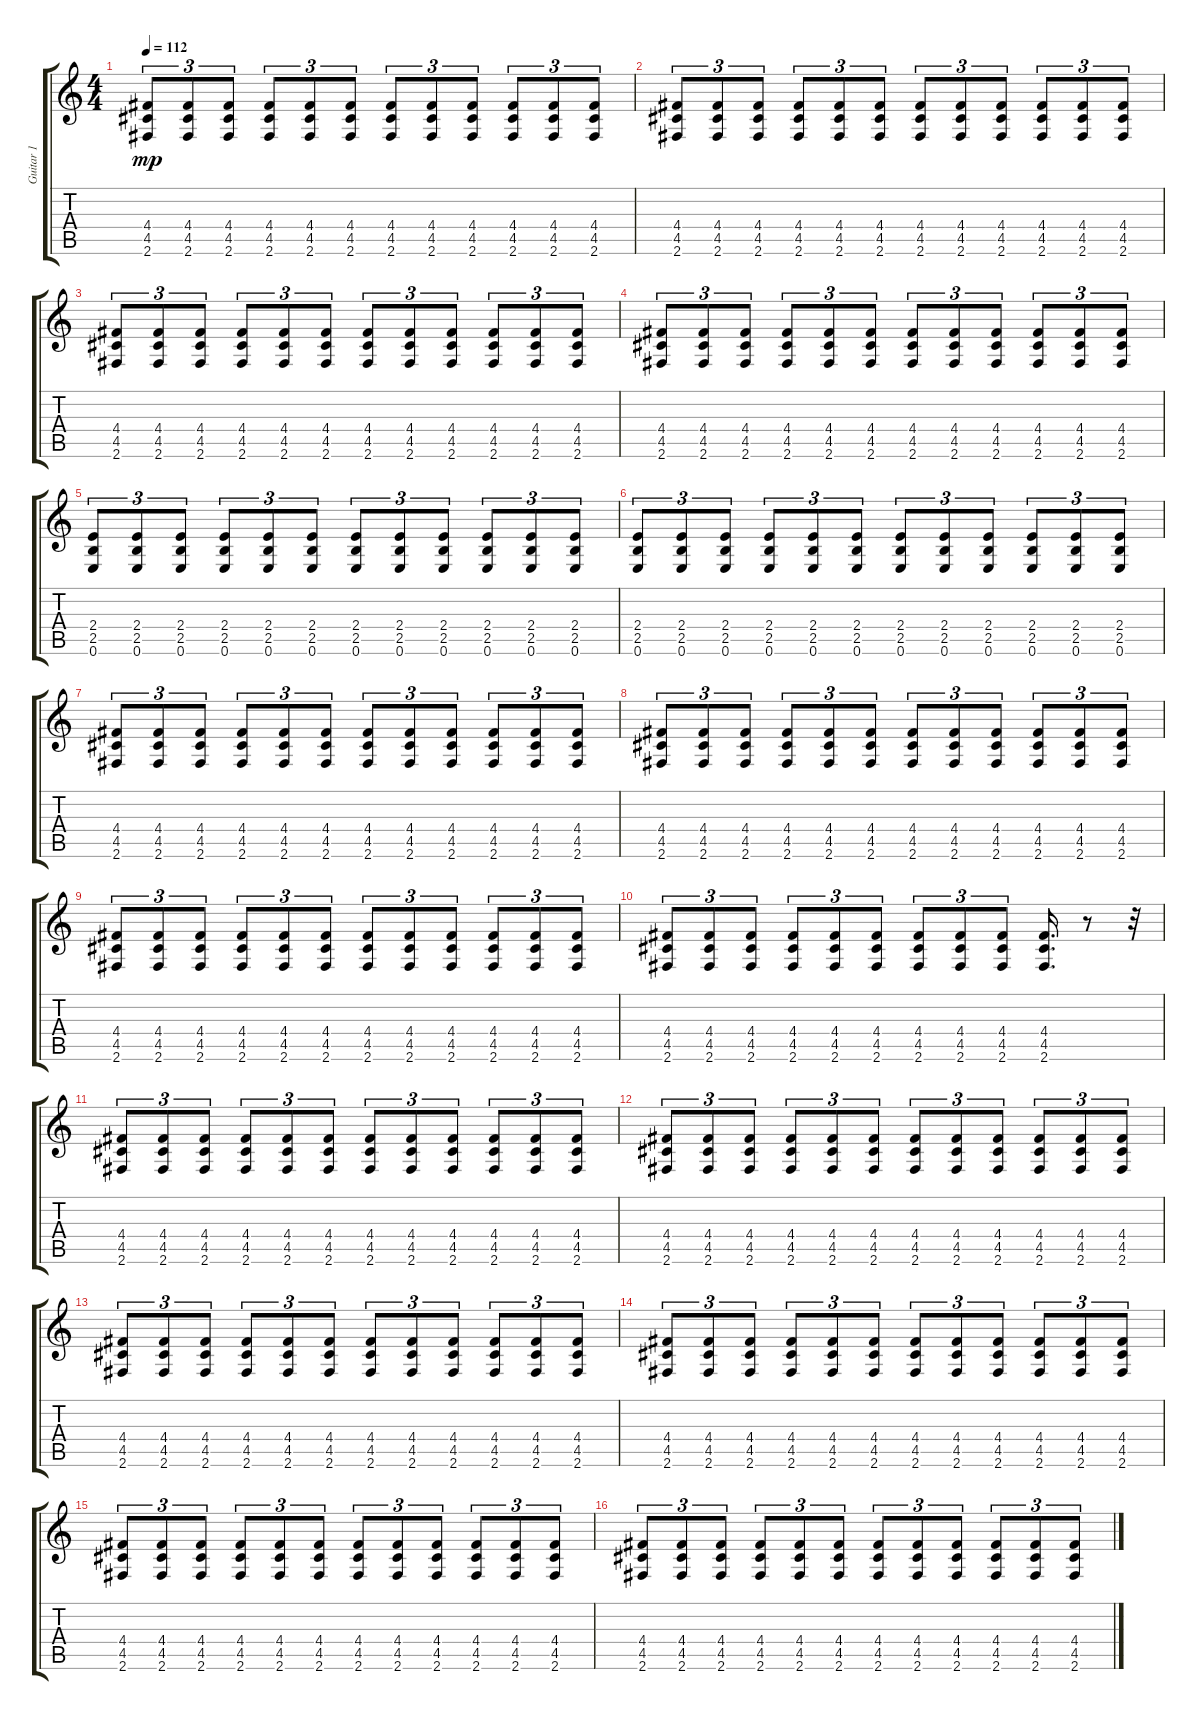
\track ("Guitar 1" "Guitar 1") {instrument overdrivenguitar}
\staff {score tabs}
\tuning (E4 B3 G3 D3 A2 E2) {hide}
\ts (4 4)
\tempo 112
\clef g2
\ks c
(4.4 4.5 2.6).8{tu (3 2) dy mp} (4.4 4.5 2.6).8{tu (3 2)} (4.4 4.5 2.6).8{tu (3 2)} (4.4 4.5 2.6).8{tu (3 2)} (4.4 4.5 2.6).8{tu (3 2)} (4.4 4.5 2.6).8{tu (3 2)} (4.4 4.5 2.6).8{tu (3 2)} (4.4 4.5 2.6).8{tu (3 2)} (4.4 4.5 2.6).8{tu (3 2)} (4.4 4.5 2.6).8{tu (3 2)} (4.4 4.5 2.6).8{tu (3 2)} (4.4 4.5 2.6).8{tu (3 2)} |
(4.4 4.5 2.6).8{tu (3 2)} (4.4 4.5 2.6).8{tu (3 2)} (4.4 4.5 2.6).8{tu (3 2)} (4.4 4.5 2.6).8{tu (3 2)} (4.4 4.5 2.6).8{tu (3 2)} (4.4 4.5 2.6).8{tu (3 2)} (4.4 4.5 2.6).8{tu (3 2)} (4.4 4.5 2.6).8{tu (3 2)} (4.4 4.5 2.6).8{tu (3 2)} (4.4 4.5 2.6).8{tu (3 2)} (4.4 4.5 2.6).8{tu (3 2)} (4.4 4.5 2.6).8{tu (3 2)} |
(4.4 4.5 2.6).8{tu (3 2)} (4.4 4.5 2.6).8{tu (3 2)} (4.4 4.5 2.6).8{tu (3 2)} (4.4 4.5 2.6).8{tu (3 2)} (4.4 4.5 2.6).8{tu (3 2)} (4.4 4.5 2.6).8{tu (3 2)} (4.4 4.5 2.6).8{tu (3 2)} (4.4 4.5 2.6).8{tu (3 2)} (4.4 4.5 2.6).8{tu (3 2)} (4.4 4.5 2.6).8{tu (3 2)} (4.4 4.5 2.6).8{tu (3 2)} (4.4 4.5 2.6).8{tu (3 2)} |
(4.4 4.5 2.6).8{tu (3 2)} (4.4 4.5 2.6).8{tu (3 2)} (4.4 4.5 2.6).8{tu (3 2)} (4.4 4.5 2.6).8{tu (3 2)} (4.4 4.5 2.6).8{tu (3 2)} (4.4 4.5 2.6).8{tu (3 2)} (4.4 4.5 2.6).8{tu (3 2)} (4.4 4.5 2.6).8{tu (3 2)} (4.4 4.5 2.6).8{tu (3 2)} (4.4 4.5 2.6).8{tu (3 2)} (4.4 4.5 2.6).8{tu (3 2)} (4.4 4.5 2.6).8{tu (3 2)} |
(2.4 2.5 0.6).8{tu (3 2)} (2.4 2.5 0.6).8{tu (3 2)} (2.4 2.5 0.6).8{tu (3 2)} (2.4 2.5 0.6).8{tu (3 2)} (2.4 2.5 0.6).8{tu (3 2)} (2.4 2.5 0.6).8{tu (3 2)} (2.4 2.5 0.6).8{tu (3 2)} (2.4 2.5 0.6).8{tu (3 2)} (2.4 2.5 0.6).8{tu (3 2)} (2.4 2.5 0.6).8{tu (3 2)} (2.4 2.5 0.6).8{tu (3 2)} (2.4 2.5 0.6).8{tu (3 2)} |
(2.4 2.5 0.6).8{tu (3 2)} (2.4 2.5 0.6).8{tu (3 2)} (2.4 2.5 0.6).8{tu (3 2)} (2.4 2.5 0.6).8{tu (3 2)} (2.4 2.5 0.6).8{tu (3 2)} (2.4 2.5 0.6).8{tu (3 2)} (2.4 2.5 0.6).8{tu (3 2)} (2.4 2.5 0.6).8{tu (3 2)} (2.4 2.5 0.6).8{tu (3 2)} (2.4 2.5 0.6).8{tu (3 2)} (2.4 2.5 0.6).8{tu (3 2)} (2.4 2.5 0.6).8{tu (3 2)} |
(4.4 4.5 2.6).8{tu (3 2)} (4.4 4.5 2.6).8{tu (3 2)} (4.4 4.5 2.6).8{tu (3 2)} (4.4 4.5 2.6).8{tu (3 2)} (4.4 4.5 2.6).8{tu (3 2)} (4.4 4.5 2.6).8{tu (3 2)} (4.4 4.5 2.6).8{tu (3 2)} (4.4 4.5 2.6).8{tu (3 2)} (4.4 4.5 2.6).8{tu (3 2)} (4.4 4.5 2.6).8{tu (3 2)} (4.4 4.5 2.6).8{tu (3 2)} (4.4 4.5 2.6).8{tu (3 2)} |
(4.4 4.5 2.6).8{tu (3 2)} (4.4 4.5 2.6).8{tu (3 2)} (4.4 4.5 2.6).8{tu (3 2)} (4.4 4.5 2.6).8{tu (3 2)} (4.4 4.5 2.6).8{tu (3 2)} (4.4 4.5 2.6).8{tu (3 2)} (4.4 4.5 2.6).8{tu (3 2)} (4.4 4.5 2.6).8{tu (3 2)} (4.4 4.5 2.6).8{tu (3 2)} (4.4 4.5 2.6).8{tu (3 2)} (4.4 4.5 2.6).8{tu (3 2)} (4.4 4.5 2.6).8{tu (3 2)} |
(4.4 4.5 2.6).8{tu (3 2)} (4.4 4.5 2.6).8{tu (3 2)} (4.4 4.5 2.6).8{tu (3 2)} (4.4 4.5 2.6).8{tu (3 2)} (4.4 4.5 2.6).8{tu (3 2)} (4.4 4.5 2.6).8{tu (3 2)} (4.4 4.5 2.6).8{tu (3 2)} (4.4 4.5 2.6).8{tu (3 2)} (4.4 4.5 2.6).8{tu (3 2)} (4.4 4.5 2.6).8{tu (3 2)} (4.4 4.5 2.6).8{tu (3 2)} (4.4 4.5 2.6).8{tu (3 2)} |
(4.4 4.5 2.6).8{tu (3 2)} (4.4 4.5 2.6).8{tu (3 2)} (4.4 4.5 2.6).8{tu (3 2)} (4.4 4.5 2.6).8{tu (3 2)} (4.4 4.5 2.6).8{tu (3 2)} (4.4 4.5 2.6).8{tu (3 2)} (4.4 4.5 2.6).8{tu (3 2)} (4.4 4.5 2.6).8{tu (3 2)} (4.4 4.5 2.6).8{tu (3 2)} (4.4 4.5 2.6).16{d} r.8 r.32 |
(4.4 4.5 2.6).8{tu (3 2)} (4.4 4.5 2.6).8{tu (3 2)} (4.4 4.5 2.6).8{tu (3 2)} (4.4 4.5 2.6).8{tu (3 2)} (4.4 4.5 2.6).8{tu (3 2)} (4.4 4.5 2.6).8{tu (3 2)} (4.4 4.5 2.6).8{tu (3 2)} (4.4 4.5 2.6).8{tu (3 2)} (4.4 4.5 2.6).8{tu (3 2)} (4.4 4.5 2.6).8{tu (3 2)} (4.4 4.5 2.6).8{tu (3 2)} (4.4 4.5 2.6).8{tu (3 2)} |
(4.4 4.5 2.6).8{tu (3 2)} (4.4 4.5 2.6).8{tu (3 2)} (4.4 4.5 2.6).8{tu (3 2)} (4.4 4.5 2.6).8{tu (3 2)} (4.4 4.5 2.6).8{tu (3 2)} (4.4 4.5 2.6).8{tu (3 2)} (4.4 4.5 2.6).8{tu (3 2)} (4.4 4.5 2.6).8{tu (3 2)} (4.4 4.5 2.6).8{tu (3 2)} (4.4 4.5 2.6).8{tu (3 2)} (4.4 4.5 2.6).8{tu (3 2)} (4.4 4.5 2.6).8{tu (3 2)} |
(4.4 4.5 2.6).8{tu (3 2)} (4.4 4.5 2.6).8{tu (3 2)} (4.4 4.5 2.6).8{tu (3 2)} (4.4 4.5 2.6).8{tu (3 2)} (4.4 4.5 2.6).8{tu (3 2)} (4.4 4.5 2.6).8{tu (3 2)} (4.4 4.5 2.6).8{tu (3 2)} (4.4 4.5 2.6).8{tu (3 2)} (4.4 4.5 2.6).8{tu (3 2)} (4.4 4.5 2.6).8{tu (3 2)} (4.4 4.5 2.6).8{tu (3 2)} (4.4 4.5 2.6).8{tu (3 2)} |
(4.4 4.5 2.6).8{tu (3 2)} (4.4 4.5 2.6).8{tu (3 2)} (4.4 4.5 2.6).8{tu (3 2)} (4.4 4.5 2.6).8{tu (3 2)} (4.4 4.5 2.6).8{tu (3 2)} (4.4 4.5 2.6).8{tu (3 2)} (4.4 4.5 2.6).8{tu (3 2)} (4.4 4.5 2.6).8{tu (3 2)} (4.4 4.5 2.6).8{tu (3 2)} (4.4 4.5 2.6).8{tu (3 2)} (4.4 4.5 2.6).8{tu (3 2)} (4.4 4.5 2.6).8{tu (3 2)} |
(4.4 4.5 2.6).8{tu (3 2)} (4.4 4.5 2.6).8{tu (3 2)} (4.4 4.5 2.6).8{tu (3 2)} (4.4 4.5 2.6).8{tu (3 2)} (4.4 4.5 2.6).8{tu (3 2)} (4.4 4.5 2.6).8{tu (3 2)} (4.4 4.5 2.6).8{tu (3 2)} (4.4 4.5 2.6).8{tu (3 2)} (4.4 4.5 2.6).8{tu (3 2)} (4.4 4.5 2.6).8{tu (3 2)} (4.4 4.5 2.6).8{tu (3 2)} (4.4 4.5 2.6).8{tu (3 2)} |
(4.4 4.5 2.6).8{tu (3 2)} (4.4 4.5 2.6).8{tu (3 2)} (4.4 4.5 2.6).8{tu (3 2)} (4.4 4.5 2.6).8{tu (3 2)} (4.4 4.5 2.6).8{tu (3 2)} (4.4 4.5 2.6).8{tu (3 2)} (4.4 4.5 2.6).8{tu (3 2)} (4.4 4.5 2.6).8{tu (3 2)} (4.4 4.5 2.6).8{tu (3 2)} (4.4 4.5 2.6).8{tu (3 2)} (4.4 4.5 2.6).8{tu (3 2)} (4.4 4.5 2.6).8{tu (3 2)}
